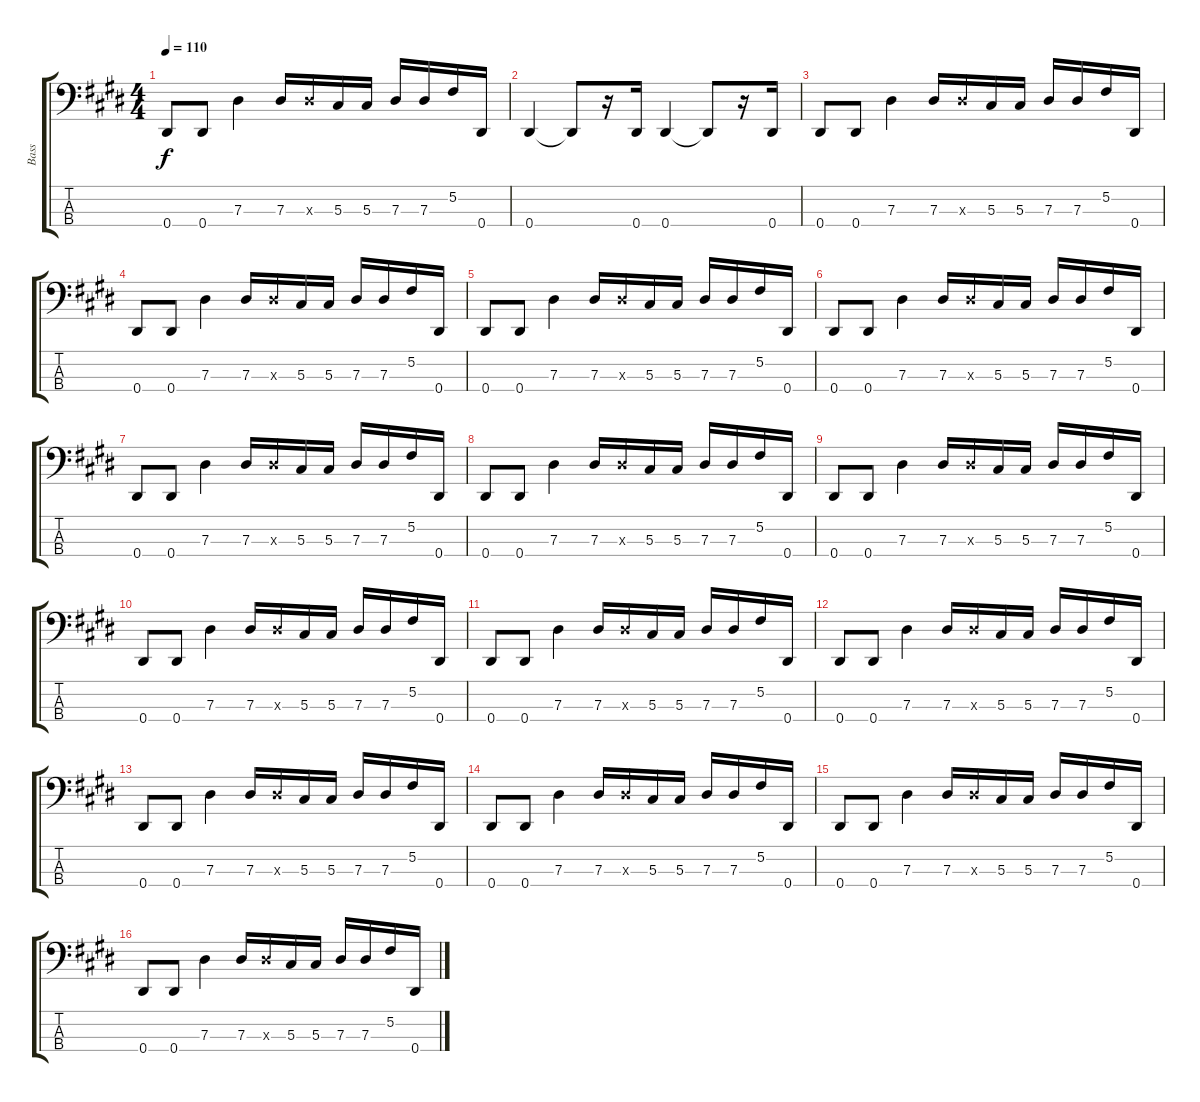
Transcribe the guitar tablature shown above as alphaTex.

\track ("Bass" "Bass") {instrument electricbasspick}
\staff {score tabs}
\tuning (Gb2 Db2 Ab1 Eb1) {hide}
\ts (4 4)
\tempo 110
\clef f4
\ks e
0.4.8{dy f} 0.4.8 7.3.4 7.3.16 7.3{x}.16 5.3.16 5.3.16 7.3.16 7.3.16 5.2.16 0.4.16 |
0.4.4 0.4{t}.8 r.16 0.4.16 0.4.4 0.4{t}.8 r.16 0.4.16 |
0.4.8 0.4.8 7.3.4 7.3.16 7.3{x}.16 5.3.16 5.3.16 7.3.16 7.3.16 5.2.16 0.4.16 |
0.4.8 0.4.8 7.3.4 7.3.16 7.3{x}.16 5.3.16 5.3.16 7.3.16 7.3.16 5.2.16 0.4.16 |
0.4.8 0.4.8 7.3.4 7.3.16 7.3{x}.16 5.3.16 5.3.16 7.3.16 7.3.16 5.2.16 0.4.16 |
0.4.8 0.4.8 7.3.4 7.3.16 7.3{x}.16 5.3.16 5.3.16 7.3.16 7.3.16 5.2.16 0.4.16 |
0.4.8 0.4.8 7.3.4 7.3.16 7.3{x}.16 5.3.16 5.3.16 7.3.16 7.3.16 5.2.16 0.4.16 |
0.4.8 0.4.8 7.3.4 7.3.16 7.3{x}.16 5.3.16 5.3.16 7.3.16 7.3.16 5.2.16 0.4.16 |
0.4.8 0.4.8 7.3.4 7.3.16 7.3{x}.16 5.3.16 5.3.16 7.3.16 7.3.16 5.2.16 0.4.16 |
0.4.8 0.4.8 7.3.4 7.3.16 7.3{x}.16 5.3.16 5.3.16 7.3.16 7.3.16 5.2.16 0.4.16 |
0.4.8 0.4.8 7.3.4 7.3.16 7.3{x}.16 5.3.16 5.3.16 7.3.16 7.3.16 5.2.16 0.4.16 |
0.4.8 0.4.8 7.3.4 7.3.16 7.3{x}.16 5.3.16 5.3.16 7.3.16 7.3.16 5.2.16 0.4.16 |
0.4.8 0.4.8 7.3.4 7.3.16 7.3{x}.16 5.3.16 5.3.16 7.3.16 7.3.16 5.2.16 0.4.16 |
0.4.8 0.4.8 7.3.4 7.3.16 7.3{x}.16 5.3.16 5.3.16 7.3.16 7.3.16 5.2.16 0.4.16 |
0.4.8 0.4.8 7.3.4 7.3.16 7.3{x}.16 5.3.16 5.3.16 7.3.16 7.3.16 5.2.16 0.4.16 |
0.4.8 0.4.8 7.3.4 7.3.16 7.3{x}.16 5.3.16 5.3.16 7.3.16 7.3.16 5.2.16 0.4.16
